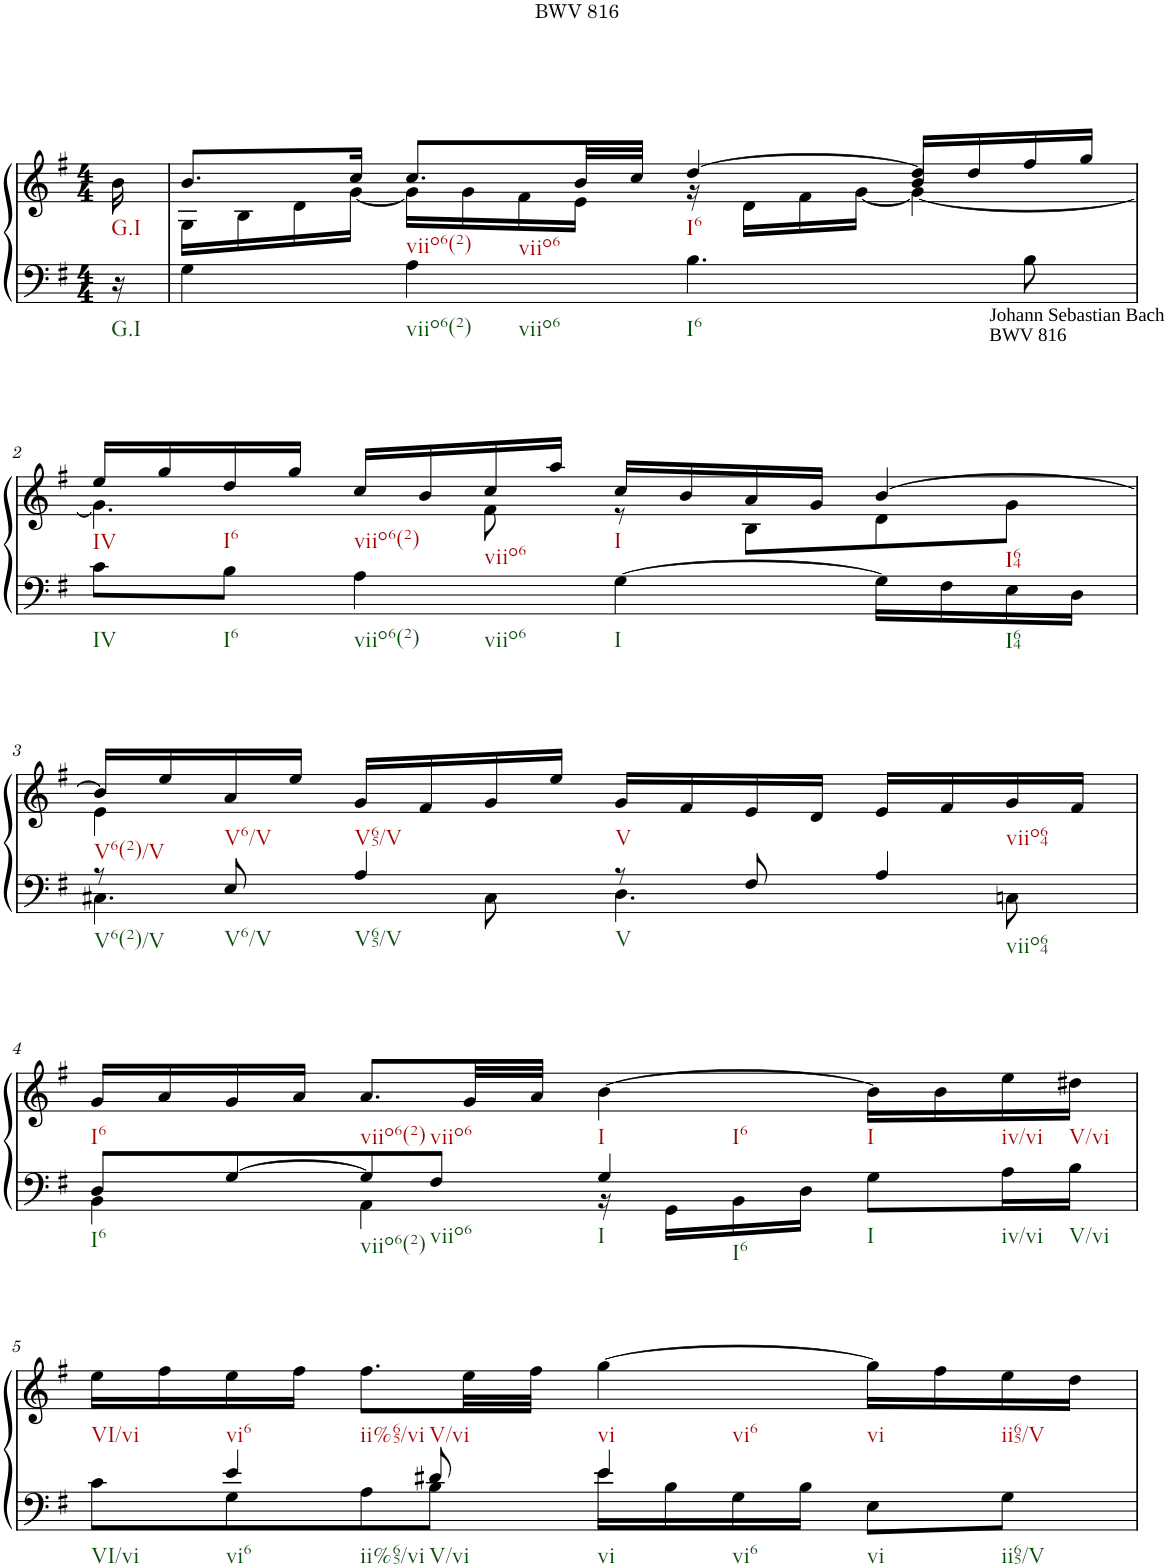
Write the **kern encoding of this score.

**kern	**kern
*part1	*part1
*staff2	*staff1
*I"Klavier linke Hand	*
*clefF4	*clefG2
*k[f#]	*k[f#]
*M4/4	*M4/4
=	=
16r	16b\
=1	=1
*	*^
*	*	*^
4G\	8.b/L	16G\LL	2.ryy
.	.	16B\	.
.	.	16d\	.
.	16cc/Jk	[16g\JJ	.
4A\	8.cc/L	16g\LL]	.
.	.	16g\	.
.	.	16f#\	.
.	32b/LL	16e\JJ	.
.	32cc/JJJ	.	.
4.B\	[4dd/	16r	.
.	.	16d\LL	.
.	.	16f#\	.
.	.	[16g\JJ	.
.	16dd/LL]	4g\_	4b/
.	16dd/	.	.
8B\	16ff#/	.	.
.	16gg/JJ	.	.
*	*	*v	*v
!!LO:LB:g=z
=2	=2	=2
8c\L	16ee/LL	4.g\]
.	16gg/	.
8B\J	16dd/	.
.	16gg/JJ	.
4A\	16cc/LL	.
.	16b/	.
.	16cc/	8f#\
.	16aa/JJ	.
[4G\	16cc/LL	8r
.	16b/	.
.	16a/	8B\L
.	16g/JJ	.
!	!LO:TX:a:t=Johann Sebastian Bach	!
!	!LO:TX:a:t=BWV 816	!
16G\LL]	[4b/	8d\
16F#\	.	.
16E\	.	8g\J
16D\JJ	.	.
!!LO:LB:g=z	!!
=3	=3	=3
*^	*	*
8r	4.C#X\	16b/LL]	4e\
.	.	16ee/	.
8E/	.	16a/	.
.	.	16ee/JJ	.
4A/	.	16g/LL	2.ryy
.	.	16f#/	.
.	8C#\	16g/	.
.	.	16ee/JJ	.
8r	4.D\	16g/LL	.
.	.	16f#/	.
8F#/	.	16e/	.
.	.	16d/JJ	.
4A/	.	16e/LL	.
.	.	16f#/	.
.	8Cn\	16g/	.
.	.	16f#/JJ	.
*	*	*v	*v
!!LO:LB:g=z
=4	=4	=4
8D/L	4BB\	16g/LL
.	.	16a/
[8G/	.	16g/
.	.	16a/JJ
8G/]	4AA\	8.a/L
8F#/J	.	.
.	.	32g/LL
.	.	32a/JJJ
4G/	16r	[4b\
.	16GG\LL	.
.	16BB\	.
.	16D\JJ	.
4ryy	8G\L	16b\LL]
.	.	16b\
.	16A\L	16ee\
.	16B\JJ	16dd#X\JJ
!!LO:LB:g=z
=5	=5	=5
8ryy	8c\L	16ee\LL
.	.	16ff#\
4e/	8G\	16ee\
.	.	16ff#\JJ
.	8A\	8.ff#\L
8d#X/	8B\J	.
.	.	32ee\LL
.	.	32ff#\JJJ
4e/	16e\LL	[4gg\
.	16B\	.
.	16G\	.
.	16B\JJ	.
8ryy	8E\L	16gg\LL]
.	.	16ff#\
8ryy	8G\J	16ee\
.	.	16dd\JJ
*v	*v	*
=	=
*-	*-
